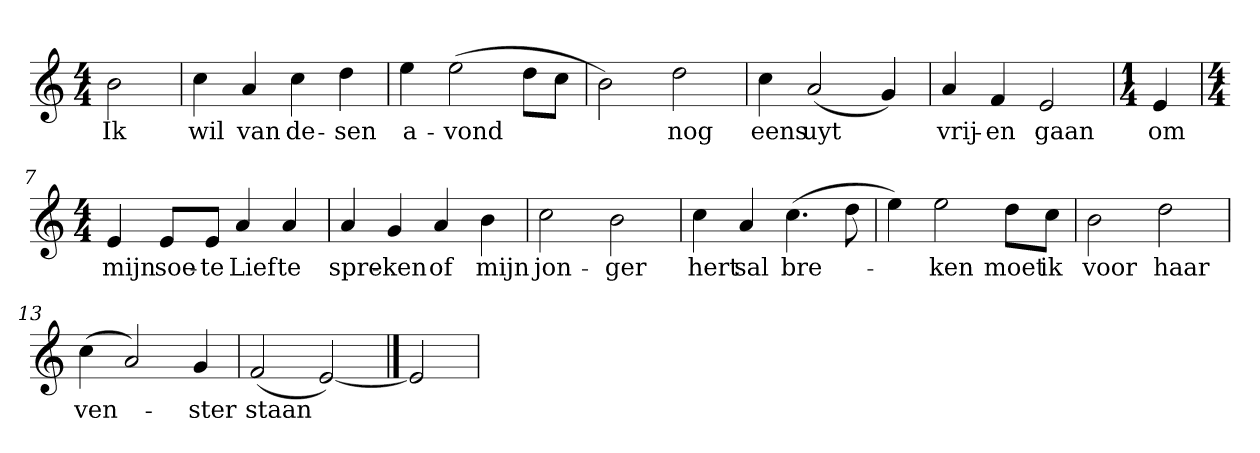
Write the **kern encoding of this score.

**kern	**text
*part1	*part1
*staff1	*staff1
*clefG2	*
*k[]	*
*C:	*
*M4/4	*
*MM120	*
=	=
2b	Ik
=1	=1
4cc	wil
4a	van
4cc	de-
4dd	-sen
=2	=2
4ee	a-
(2ee	-vond
8dd\L	.
8cc\J	.
=3	=3
2b)	.
2dd	nog
=4	=4
4cc	eens
(2a	uyt
4g)	.
=5	=5
4a	vrij-
4f	-en
2e	gaan
=6	=6
*M1/4	*
4e	om
=7	=7
*M4/4	*
4e	mijn
8e/L	soe-
8e/J	-te
4a	Lief
4a	te
=8	=8
4a	spre-
4g	-ken
4a	of
4b	mijn
=9	=9
2cc	jon-
2b	-ger
=10	=10
4cc	hert
4a	sal
(4.cc	bre-
8dd	.
=11	=11
4ee)	.
2ee	-ken
8dd\L	moet
8cc\J	ik
=12	=12
2b	voor
2dd	haar
=13	=13
(4cc	ven-
2a)	.
4g	-ster
=14	=14
(2f	staan
[2e)	.
==15	==15
2e]	.
=	=
*-	*-
